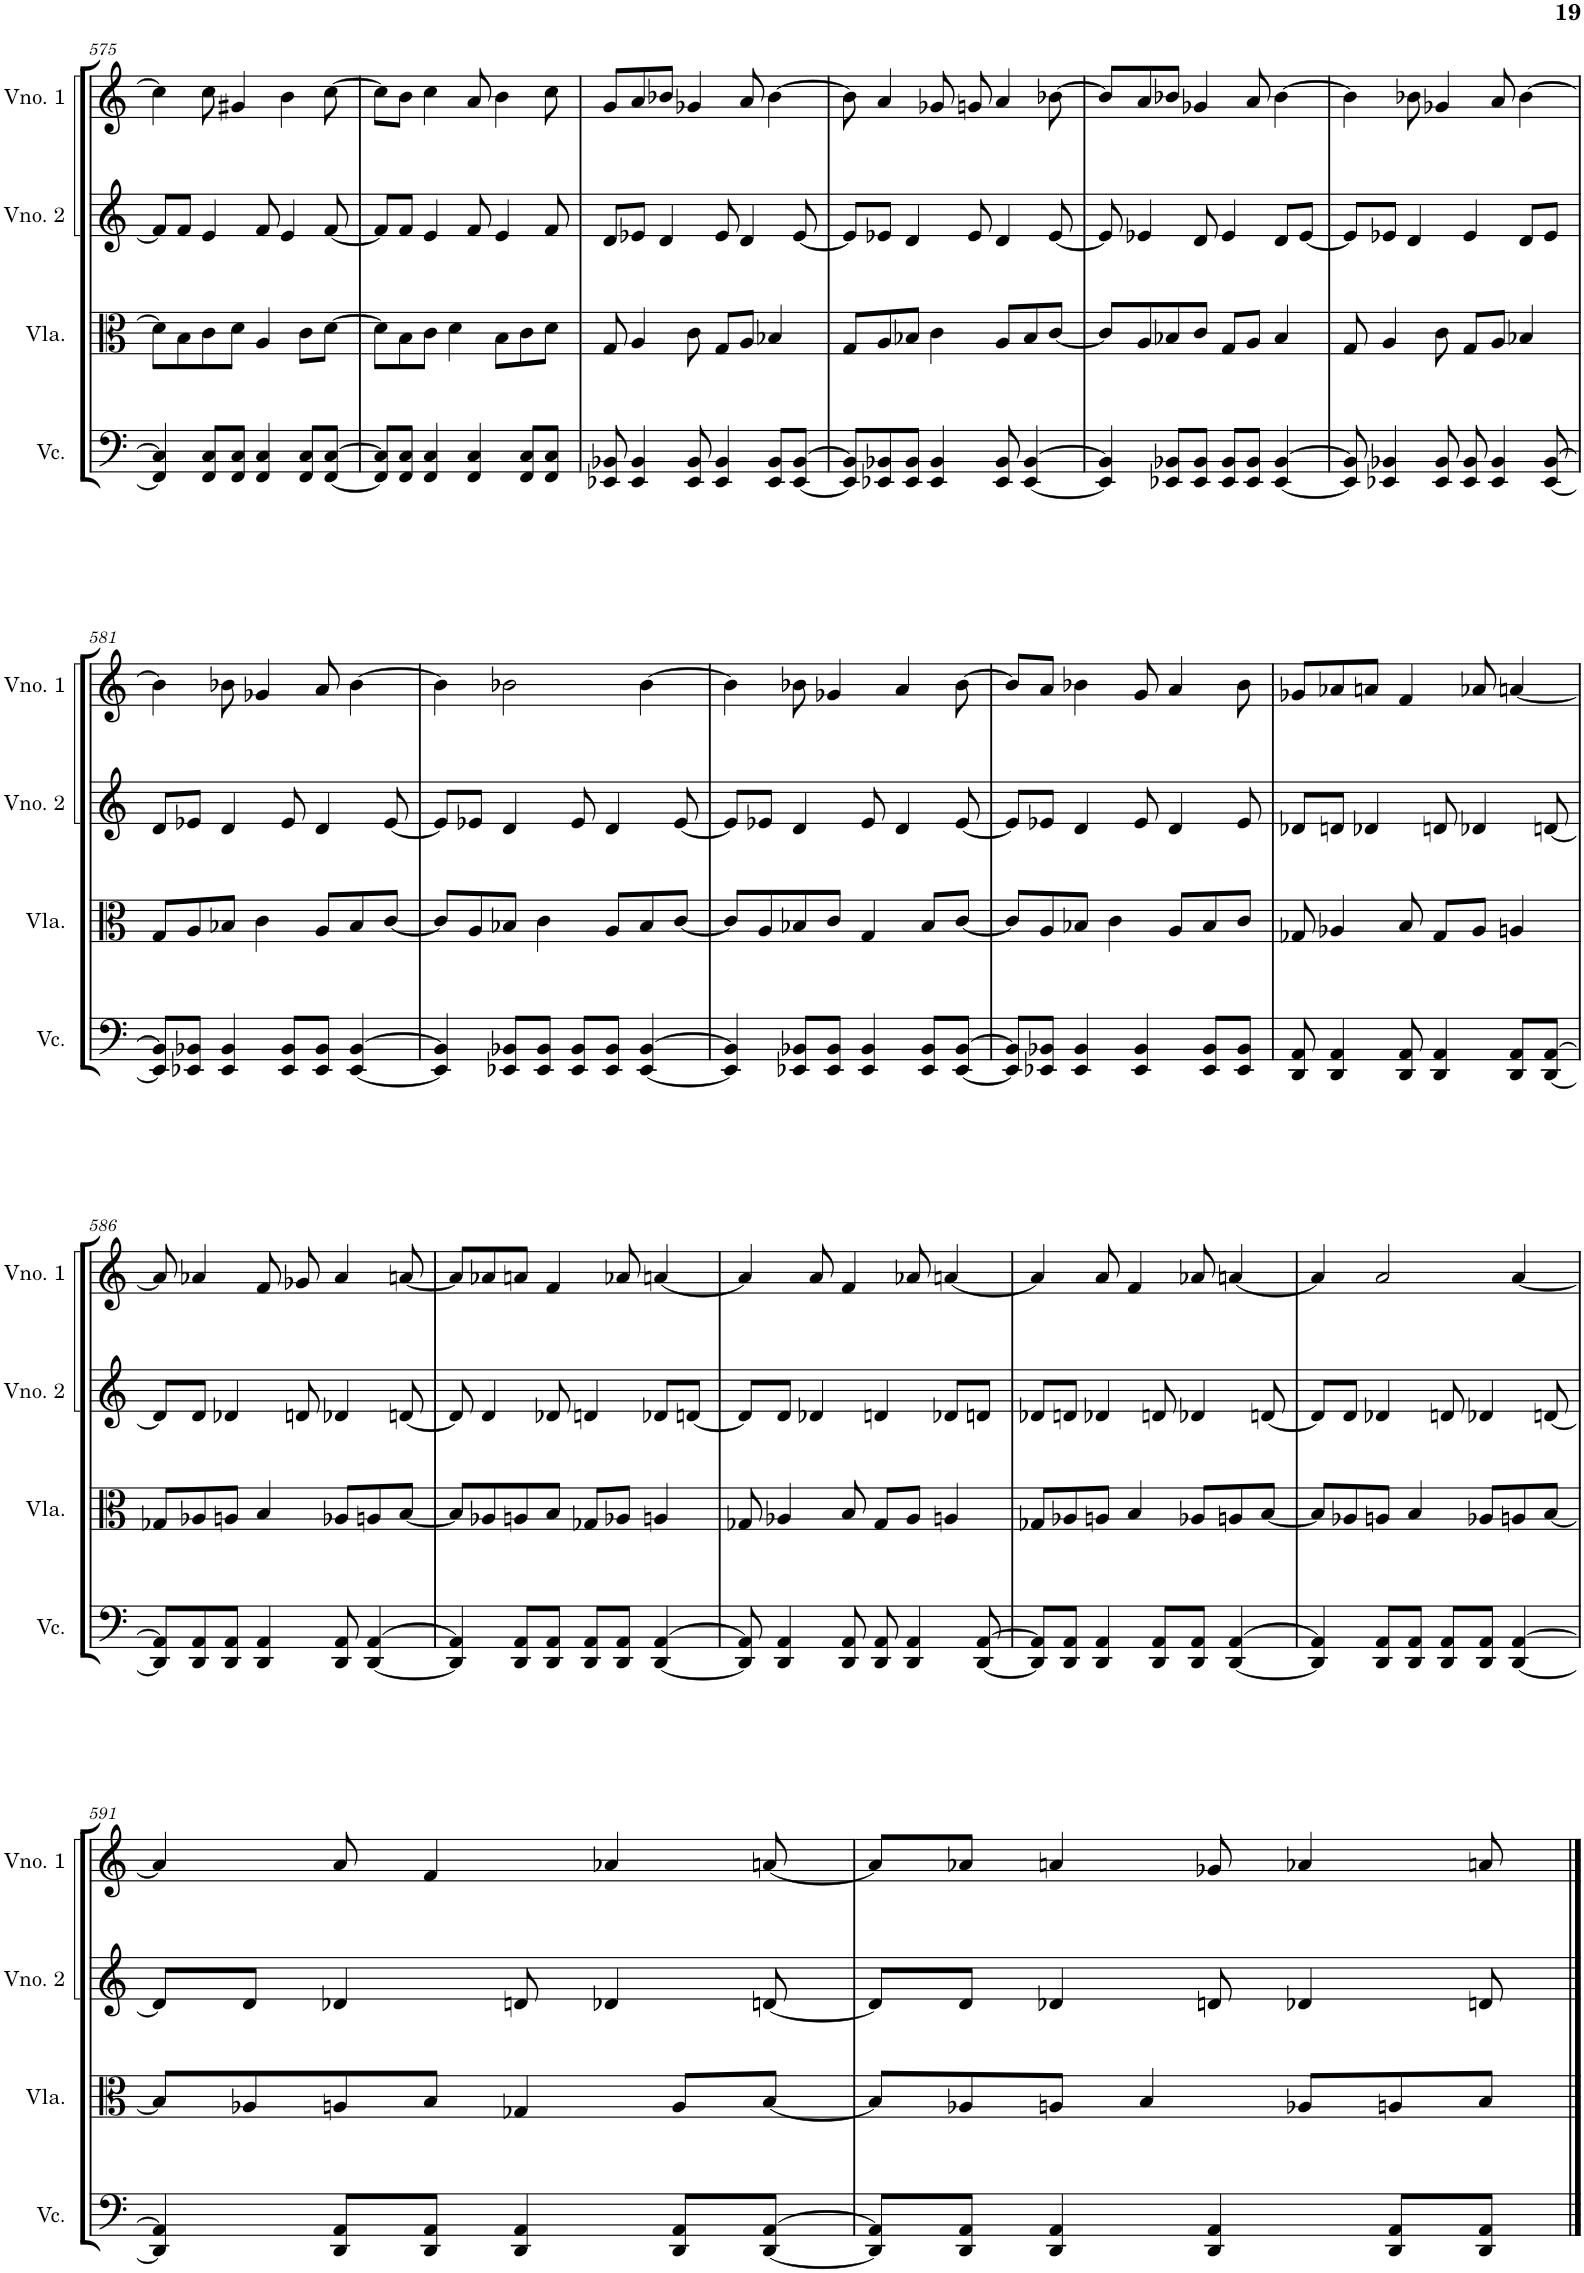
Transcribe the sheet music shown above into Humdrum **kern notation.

**kern	**kern	**kern	**kern
*part4	*part3	*part2	*part1
*staff4	*staff3	*staff2	*staff1
*I"Violoncelo	*I"Viola	*I"Violino 2	*I"Violino 1
*I'Vc.	*I'Vla.	*I'Vno. 2	*I'Vno. 1
!!LO:PB:g=z
*clefF4	*clefC3	*clefG2	*clefG2
*k[]	*k[]	*k[]	*k[]
*M4/4	*M4/4	*M4/4	*M4/4
=575	=575	=575	=575
4FF/] 4C/]	8d\L]	8f/L]	4cc\]
.	8B\	8f/J	.
8FF/ 8C/L	8c\	4e/	8cc\
8FF/ 8C/J	8d\J	.	4g#X/
4FF/ 4C/	4A/	8f/	.
.	.	4e/	4b\
8FF/ 8C/L	8c\L	.	.
[8FF/ [8C/J	[8d\J	[8f/	[8cc\
=576	=576	=576	=576
8FF/] 8C/]L	8d\L]	8f/L]	8cc\L]
8FF/ 8C/J	8B\	8f/J	8b\J
4FF/ 4C/	8c\J	4e/	4cc\
.	4d\	.	.
4FF/ 4C/	.	8f/	8a/
.	8B\L	4e/	4b\
8FF/ 8C/L	8c\	.	.
8FF/ 8C/J	8d\J	8f/	8cc\
=577	=577	=577	=577
8EE-X/ 8BB-X/	8G/	8d/L	8g/L
4EE-/ 4BB-/	4A/	8e-X/J	8a/
.	.	4d/	8b-X/J
8EE-/ 8BB-/	8c\	.	4g-X/
4EE-/ 4BB-/	8G/L	8e-/	.
.	8A/J	4d/	8a/
8EE-/ 8BB-/L	4B-X/	.	[4b-\
[8EE-/ [8BB-/J	.	[8e-/	.
=578	=578	=578	=578
8EE-/] 8BB-/]L	8G/L	8e-/L]	8b-\]
8EE-X/ 8BB-X/	8A/	8e-X/J	4a/
8EE-/ 8BB-/J	8B-X/J	4d/	.
4EE-/ 4BB-/	4c\	.	8g-X/
.	.	8e-/	8gn/
8EE-/ 8BB-/	8A/L	4d/	4a/
[4EE-/ [4BB-/	8B-/	.	.
.	[8c/J	[8e-/	[8b-X\
=579	=579	=579	=579
4EE-/] 4BB-/]	8c/L]	8e-/]	8b-/L]
.	8A/	4e-X/	8a/
8EE-X/ 8BB-X/L	8B-X/	.	8b-X/J
8EE-/ 8BB-/J	8c/J	8d/	4g-X/
8EE-/ 8BB-/L	8G/L	4e-/	.
8EE-/ 8BB-/J	8A/J	.	8a/
[4EE-/ [4BB-/	4B-/	8d/L	[4b-\
.	.	[8e-/J	.
=580	=580	=580	=580
8EE-/] 8BB-/]	8G/	8e-/L]	4b-\]
4EE-X/ 4BB-X/	4A/	8e-X/J	.
.	.	4d/	8b-X\
8EE-/ 8BB-/	8c\	.	4g-X/
8EE-/ 8BB-/	8G/L	4e-/	.
4EE-/ 4BB-/	8A/J	.	8a/
.	4B-X/	8d/L	[4b-\
[8EE-/ [8BB-/	.	8e-/J	.
!!LO:LB:g=z
=581	=581	=581	=581
8EE-/] 8BB-/]L	8G/L	8d/L	4b-\]
8EE-X/ 8BB-X/J	8A/	8e-X/J	.
4EE-/ 4BB-/	8B-X/J	4d/	8b-X\
.	4c\	.	4g-X/
8EE-/ 8BB-/L	.	8e-/	.
8EE-/ 8BB-/J	8A/L	4d/	8a/
[4EE-/ [4BB-/	8B-/	.	[4b-\
.	[8c/J	[8e-/	.
=582	=582	=582	=582
4EE-/] 4BB-/]	8c/L]	8e-/L]	4b-\]
.	8A/	8e-X/J	.
8EE-X/ 8BB-X/L	8B-X/J	4d/	2b-X\
8EE-/ 8BB-/J	4c\	.	.
8EE-/ 8BB-/L	.	8e-/	.
8EE-/ 8BB-/J	8A/L	4d/	.
[4EE-/ [4BB-/	8B-/	.	[4b-\
.	[8c/J	[8e-/	.
=583	=583	=583	=583
4EE-/] 4BB-/]	8c/L]	8e-/L]	4b-\]
.	8A/	8e-X/J	.
8EE-X/ 8BB-X/L	8B-X/	4d/	8b-X\
8EE-/ 8BB-/J	8c/J	.	4g-X/
4EE-/ 4BB-/	4G/	8e-/	.
.	.	4d/	4a/
8EE-/ 8BB-/L	8B-/L	.	.
[8EE-/ [8BB-/J	[8c/J	[8e-/	[8b-\
=584	=584	=584	=584
8EE-/] 8BB-/]L	8c/L]	8e-/L]	8b-/L]
8EE-X/ 8BB-X/J	8A/	8e-X/J	8a/J
4EE-/ 4BB-/	8B-X/J	4d/	4b-X\
.	4c\	.	.
4EE-/ 4BB-/	.	8e-/	8g/
.	8A/L	4d/	4a/
8EE-/ 8BB-/L	8B-/	.	.
8EE-/ 8BB-/J	8c/J	8e-/	8b-\
=585	=585	=585	=585
8DD/ 8AA/	8G-X/	8d-X/L	8g-X/L
4DD/ 4AA/	4A-X/	8dn/J	8a-X/
.	.	4d-X/	8an/J
8DD/ 8AA/	8B/	.	4f/
4DD/ 4AA/	8G-/L	8dn/	.
.	8A-/J	4d-X/	8a-X/
8DD/ 8AA/L	4An/	.	[4an/
[8DD/ [8AA/J	.	[8dn/	.
!!LO:LB:g=z
=586	=586	=586	=586
8DD/] 8AA/]L	8G-X/L	8d/L]	8a/]
8DD/ 8AA/	8A-X/	8d/J	4a-X/
8DD/ 8AA/J	8An/J	4d-X/	.
4DD/ 4AA/	4B/	.	8f/
.	.	8dn/	8g-X/
8DD/ 8AA/	8A-X/L	4d-X/	4a-/
[4DD/ [4AA/	8An/	.	.
.	[8B/J	[8dn/	[8an/
=587	=587	=587	=587
4DD/] 4AA/]	8B/L]	8d/]	8a/L]
.	8A-X/	4d/	8a-X/
8DD/ 8AA/L	8An/	.	8an/J
8DD/ 8AA/J	8B/J	8d-X/	4f/
8DD/ 8AA/L	8G-X/L	4dn/	.
8DD/ 8AA/J	8A-X/J	.	8a-X/
[4DD/ [4AA/	4An/	8d-X/L	[4an/
.	.	[8dn/J	.
=588	=588	=588	=588
8DD/] 8AA/]	8G-X/	8d/L]	4a/]
4DD/ 4AA/	4A-X/	8d/J	.
.	.	4d-X/	8a/
8DD/ 8AA/	8B/	.	4f/
8DD/ 8AA/	8G-/L	4dn/	.
4DD/ 4AA/	8A-/J	.	8a-X/
.	4An/	8d-X/L	[4an/
[8DD/ [8AA/	.	8dn/J	.
=589	=589	=589	=589
8DD/] 8AA/]L	8G-X/L	8d-X/L	4a/]
8DD/ 8AA/J	8A-X/	8dn/J	.
4DD/ 4AA/	8An/J	4d-X/	8a/
.	4B/	.	4f/
8DD/ 8AA/L	.	8dn/	.
8DD/ 8AA/J	8A-X/L	4d-X/	8a-X/
[4DD/ [4AA/	8An/	.	[4an/
.	[8B/J	[8dn/	.
=590	=590	=590	=590
4DD/] 4AA/]	8B/L]	8d/L]	4a/]
.	8A-X/	8d/J	.
8DD/ 8AA/L	8An/J	4d-X/	2a/
8DD/ 8AA/J	4B/	.	.
8DD/ 8AA/L	.	8dn/	.
8DD/ 8AA/J	8A-X/L	4d-X/	.
[4DD/ [4AA/	8An/	.	[4a/
.	[8B/J	[8dn/	.
!!LO:LB:g=z
=591	=591	=591	=591
4DD/] 4AA/]	8B/L]	8d/L]	4a/]
.	8A-X/	8d/J	.
8DD/ 8AA/L	8An/	4d-X/	8a/
8DD/ 8AA/J	8B/J	.	4f/
4DD/ 4AA/	4G-X/	8dn/	.
.	.	4d-X/	4a-X/
8DD/ 8AA/L	8A/L	.	.
[8DD/ [8AA/J	[8B/J	[8dn/	[8an/
=592	=592	=592	=592
8DD/] 8AA/]L	8B/L]	8d/L]	8a/L]
8DD/ 8AA/J	8A-X/	8d/J	8a-X/J
4DD/ 4AA/	8An/J	4d-X/	4an/
.	4B/	.	.
4DD/ 4AA/	.	8dn/	8g-X/
.	8A-X/L	4d-X/	4a-X/
8DD/ 8AA/L	8An/	.	.
8DD/ 8AA/J	8B/J	8dn/	8an/
==	==	==	==
*-	*-	*-	*-
